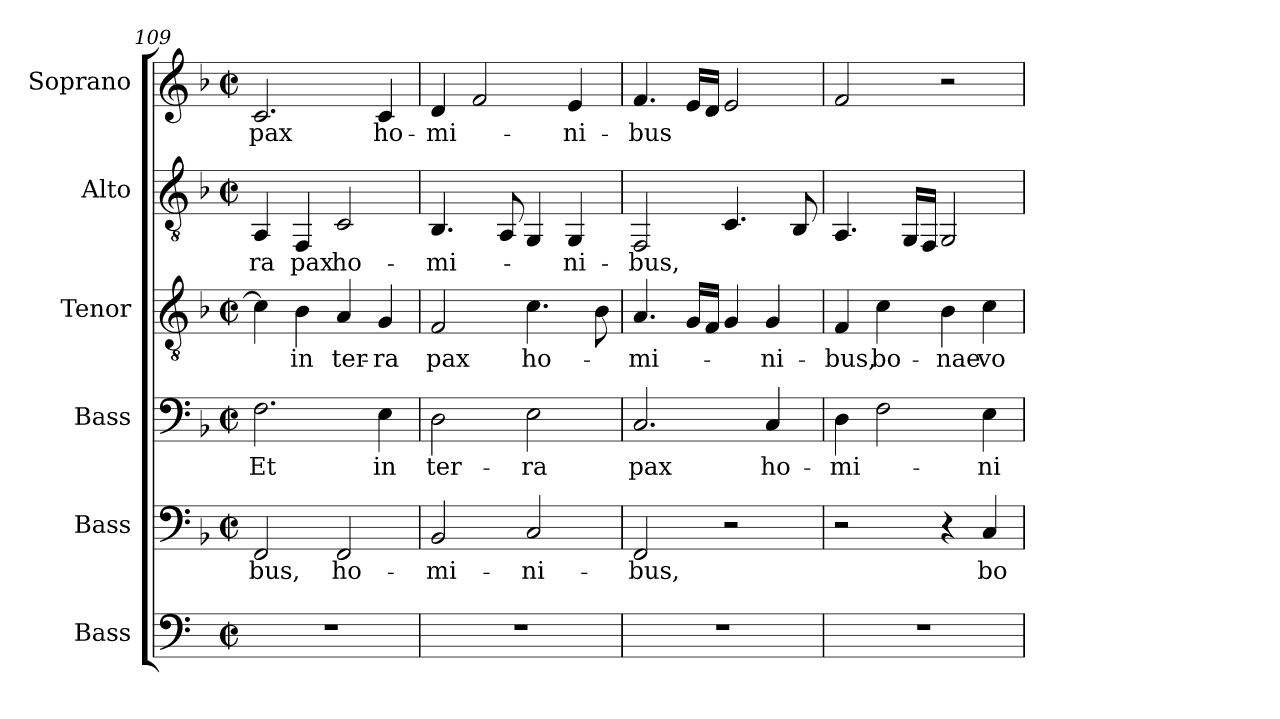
**kern	**kern	**text	**kern	**text	**kern	**text	**kern	**text	**kern	**text
*part6	*part5	*part5	*part4	*part4	*part3	*part3	*part2	*part2	*part1	*part1
*staff6	*staff5	*staff5	*staff4	*staff4	*staff3	*staff3	*staff2	*staff2	*staff1	*staff1
*I"Bass	*I"Bass	*	*I"Bass	*	*I"Tenor	*	*I"Alto	*	*I"Soprano	*
*I'B.	*I'B.	*	*I'B.	*	*I'T.	*	*I'A.	*	*I'S.	*
*clefF4	*clefF4	*	*clefF4	*	*clefGv2	*	*clefGv2	*	*clefG2	*
*	*	*	*	*	*ITrd7c12	*	*	*	*	*
*k[]	*k[b-]	*	*k[b-]	*	*k[b-]	*	*k[b-]	*	*k[b-]	*
*C:	*F:	*	*F:	*	*F:	*	*F:	*	*F:	*
*M2/2	*M2/2	*	*M2/2	*	*M2/2	*	*M2/2	*	*M2/2	*
*met(c|)	*met(c|)	*	*met(c|)	*	*met(c|)	*	*met(c|)	*	*met(c|)	*
=109	=109	=109	=109	=109	=109	=109	=109	=109	=109	=109
!	!	!LO:LY:b:color=#000000	!	!	!	!	!	!	!	!
!	!	!	!	!LO:LY:b:color=#000000	!	!	!	!	!	!
!	!	!	!	!	!	!	!	!LO:LY:b:color=#000000	!	!
!	!	!	!	!	!	!	!	!	!	!LO:LY:b:color=#000000
1r	2FFi/	-bus,	2.Fi\	Et	4Ci\]	.	4AAi/	-ra	2.ci/	pax
!	!	!	!	!	!	!LO:LY:b:color=#000000	!	!	!	!
!	!	!	!	!	!	!	!	!LO:LY:b:color=#000000	!	!
.	.	.	.	.	4BB-i\	in	4FFi/	pax	.	.
!	!	!LO:LY:b:color=#000000	!	!	!	!	!	!	!	!
!	!	!	!	!	!	!LO:LY:b:color=#000000	!	!	!	!
!	!	!	!	!	!	!	!	!LO:LY:b:color=#000000	!	!
.	2FFi/	ho-	.	.	4AAi/	ter-	2Ci/	ho-	.	.
!	!	!	!	!LO:LY:b:color=#000000	!	!	!	!	!	!
!	!	!	!	!	!	!LO:LY:b:color=#000000	!	!	!	!
!	!	!	!	!	!	!	!	!	!	!LO:LY:b:color=#000000
.	.	.	4Ei\	in	4GGi/	-ra	.	.	4ci/	ho-
=110	=110	=110	=110	=110	=110	=110	=110	=110	=110	=110
!	!	!LO:LY:b:color=#000000	!	!	!	!	!	!	!	!
!	!	!	!	!LO:LY:b:color=#000000	!	!	!	!	!	!
!	!	!	!	!	!	!LO:LY:b:color=#000000	!	!	!	!
!	!	!	!	!	!	!	!	!LO:LY:b:color=#000000	!	!
!	!	!	!	!	!	!	!	!	!	!LO:LY:b:color=#000000
1r	2BB-i/	-mi-	2Di\	ter-	2FFi/	pax	4.BB-i/	-mi-	4di/	-mi-
.	.	.	.	.	.	.	.	.	2fi/	.
.	.	.	.	.	.	.	8AAi/	.	.	.
!	!	!LO:LY:b:color=#000000	!	!	!	!	!	!	!	!
!	!	!	!	!LO:LY:b:color=#000000	!	!	!	!	!	!
!	!	!	!	!	!	!LO:LY:b:color=#000000	!	!	!	!
.	2Ci/	-ni-	2Ei\	-ra	4.Ci\	ho-	4GGi/	.	.	.
!	!	!	!	!	!	!	!	!LO:LY:b:color=#000000	!	!
!	!	!	!	!	!	!	!	!	!	!LO:LY:b:color=#000000
.	.	.	.	.	.	.	4GGi/	-ni-	4ei/	-ni-
.	.	.	.	.	8BB-i\	.	.	.	.	.
=111	=111	=111	=111	=111	=111	=111	=111	=111	=111	=111
!	!	!LO:LY:b:color=#000000	!	!	!	!	!	!	!	!
!	!	!	!	!LO:LY:b:color=#000000	!	!	!	!	!	!
!	!	!	!	!	!	!LO:LY:b:color=#000000	!	!	!	!
!	!	!	!	!	!	!	!	!LO:LY:b:color=#000000	!	!
!	!	!	!	!	!	!	!	!	!	!LO:LY:b:color=#000000
1r	2FFi/	-bus,	2.Ci/	pax	4.AAi/	-mi-	2FFi/	-bus,	4.fi/	-bus
.	.	.	.	.	16GGi/LL	.	.	.	16ei/LL	.
.	.	.	.	.	16FFi/JJ	.	.	.	16di/JJ	.
.	2r	.	.	.	4GGi/	.	4.Ci/	.	2ei/	.
!	!	!	!	!LO:LY:b:color=#000000	!	!	!	!	!	!
!	!	!	!	!	!	!LO:LY:b:color=#000000	!	!	!	!
.	.	.	4Ci/	ho-	4GGi/	-ni-	.	.	.	.
.	.	.	.	.	.	.	8BB-i/	.	.	.
=112	=112	=112	=112	=112	=112	=112	=112	=112	=112	=112
!	!	!	!	!LO:LY:b:color=#000000	!	!	!	!	!	!
!	!	!	!	!	!	!LO:LY:b:color=#000000	!	!	!	!
1r	2r	.	4Di\	-mi-	4FFi/	-bus,	4.AAi/	.	2fi/	.
!	!	!	!	!	!	!LO:LY:b:color=#000000	!	!	!	!
.	.	.	2Fi\	.	4Ci\	bo-	.	.	.	.
.	.	.	.	.	.	.	16GGi/LL	.	.	.
.	.	.	.	.	.	.	16FFi/JJ	.	.	.
!	!	!	!	!	!	!LO:LY:b:color=#000000	!	!	!	!
.	4r	.	.	.	4BB-i\	-nae	2GGi/	.	2r	.
!	!	!LO:LY:b:color=#000000	!	!	!	!	!	!	!	!
!	!	!	!	!LO:LY:b:color=#000000	!	!	!	!	!	!
!	!	!	!	!	!	!LO:LY:b:color=#000000	!	!	!	!
.	4Ci/	bo-	4Ei\	-ni-	4Ci\	vo-	.	.	.	.
=	=	=	=	=	=	=	=	=	=	=
*-	*-	*-	*-	*-	*-	*-	*-	*-	*-	*-
